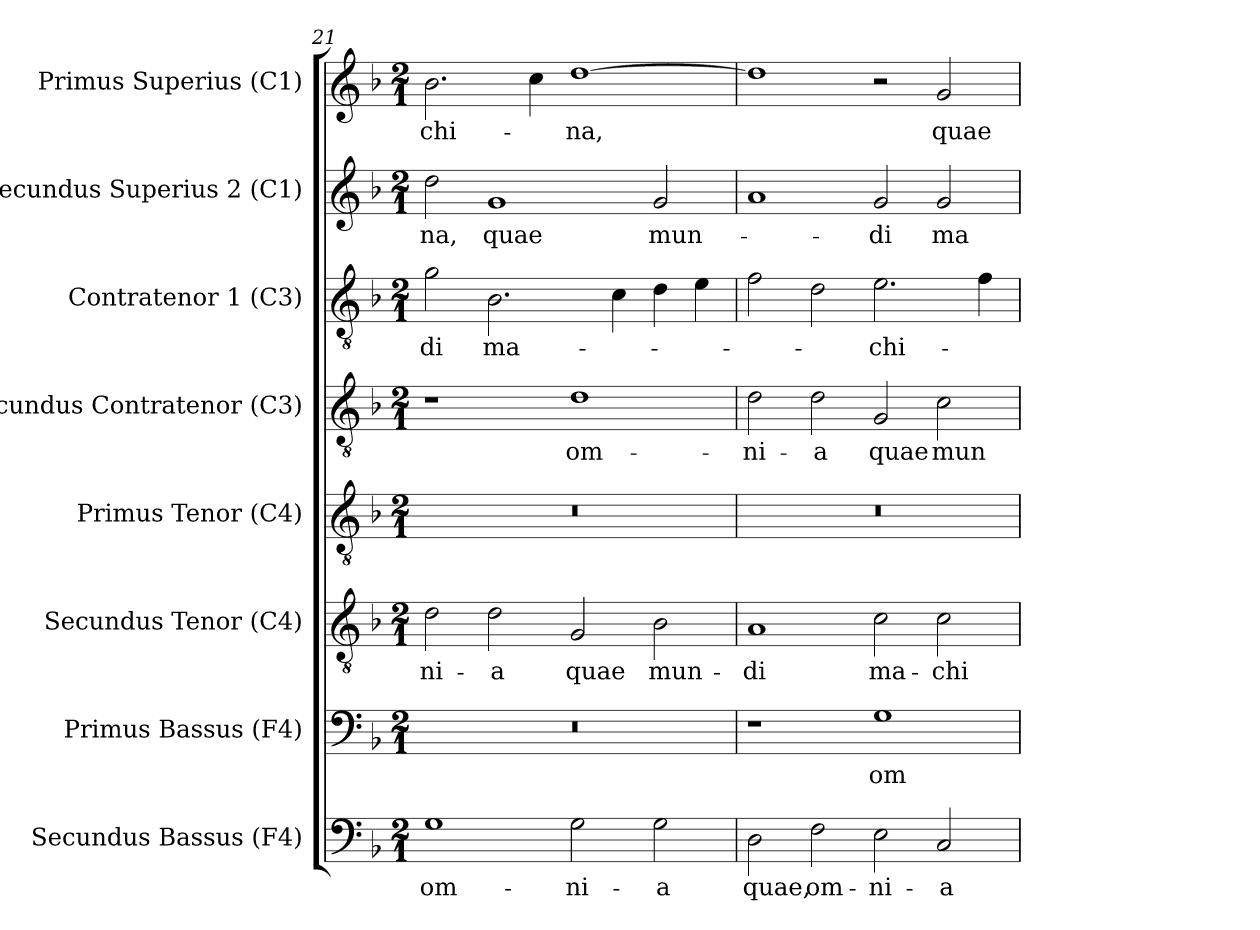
**kern	**text	**kern	**text	**kern	**text	**kern	**kern	**text	**kern	**text	**kern	**text	**kern	**text
*part8	*part8	*part7	*part7	*part6	*part6	*part5	*part4	*part4	*part3	*part3	*part2	*part2	*part1	*part1
*staff8	*staff8	*staff7	*staff7	*staff6	*staff6	*staff5	*staff4	*staff4	*staff3	*staff3	*staff2	*staff2	*staff1	*staff1
*I"Secundus Bassus (F4)	*	*I"Primus Bassus (F4)	*	*I"Secundus Tenor (C4)	*	*I"Primus Tenor (C4)	*I"Secundus  Contratenor (C3)	*	*I"Contratenor 1 (C3)	*	*I"Secundus Superius 2 (C1)	*	*I"Primus Superius (C1)	*
*I'B2	*	*I'B1	*	*I'T2	*	*I'T1	*I'A2	*	*I'A1	*	*I'C2	*	*I'C1	*
*clefF4	*	*clefF4	*	*clefGv2	*	*clefGv2	*clefGv2	*	*clefGv2	*	*clefG2	*	*clefG2	*
*	*	*	*	*	*	*ITrd7c12	*	*	*	*	*	*	*	*
*k[b-]	*	*k[b-]	*	*k[b-]	*	*k[b-]	*k[b-]	*	*k[b-]	*	*k[b-]	*	*k[b-]	*
*F:	*	*F:	*	*F:	*	*F:	*F:	*	*F:	*	*F:	*	*F:	*
*M2/1	*	*M2/1	*	*M2/1	*	*M2/1	*M2/1	*	*M2/1	*	*M2/1	*	*M2/1	*
=21	=21	=21	=21	=21	=21	=21	=21	=21	=21	=21	=21	=21	=21	=21
!	!LO:LY:b:color=#000000	!LO:N:vis=1	!	!	!	!	!	!	!	!	!	!	!	!
!	!	!	!	!	!LO:LY:b:color=#000000	!LO:N:vis=1	!	!	!	!	!	!	!	!
!	!	!	!	!	!	!	!	!	!	!LO:LY:b:color=#000000	!	!	!	!
!	!	!	!	!	!	!	!	!	!	!	!	!LO:LY:b:color=#000000	!	!
!	!	!	!	!	!	!	!	!	!	!	!	!	!	!LO:LY:b:color=#000000
1Gi	om-	0r	.	2di\	-ni-	0r	1r	.	2gi\	-di	2ddi\	-na,	2.b-i\	-chi-
!	!	!	!	!	!LO:LY:b:color=#000000	!	!	!	!	!	!	!	!	!
!	!	!	!	!	!	!	!	!	!	!LO:LY:b:color=#000000	!	!	!	!
!	!	!	!	!	!	!	!	!	!	!	!	!LO:LY:b:color=#000000	!	!
.	.	.	.	2di\	-a	.	.	.	2.B-i\	ma-	1gi	quae	.	.
.	.	.	.	.	.	.	.	.	.	.	.	.	4cci\	.
!	!LO:LY:b:color=#000000	!	!	!	!	!	!	!	!	!	!	!	!	!
!	!	!	!	!	!LO:LY:b:color=#000000	!	!	!	!	!	!	!	!	!
!	!	!	!	!	!	!	!	!LO:LY:b:color=#000000	!	!	!	!	!	!
!	!	!	!	!	!	!	!	!	!	!	!	!	!	!LO:LY:b:color=#000000
2Gi\	-ni-	.	.	2Gi/	quae	.	1di	om-	.	.	.	.	[1ddi	-na,
.	.	.	.	.	.	.	.	.	4ci\	.	.	.	.	.
!	!LO:LY:b:color=#000000	!	!	!	!	!	!	!	!	!	!	!	!	!
!	!	!	!	!	!LO:LY:b:color=#000000	!	!	!	!	!	!	!	!	!
!	!	!	!	!	!	!	!	!	!	!	!	!LO:LY:b:color=#000000	!	!
2Gi\	-a	.	.	2B-i\	mun-	.	.	.	4di\	.	2gi/	mun-	.	.
.	.	.	.	.	.	.	.	.	4ei\	.	.	.	.	.
=22	=22	=22	=22	=22	=22	=22	=22	=22	=22	=22	=22	=22	=22	=22
!	!LO:LY:b:color=#000000	!	!	!	!	!	!	!	!	!	!	!	!	!
!	!	!	!	!	!LO:LY:b:color=#000000	!LO:N:vis=1	!	!	!	!	!	!	!	!
!	!	!	!	!	!	!	!	!LO:LY:b:color=#000000	!	!	!	!	!	!
2Di\	quae,	1r	.	1Ai	-di	0r	2di\	-ni-	2fi\	.	1ai	.	1ddi]	.
!	!LO:LY:b:color=#000000	!	!	!	!	!	!	!	!	!	!	!	!	!
!	!	!	!	!	!	!	!	!LO:LY:b:color=#000000	!	!	!	!	!	!
2Fi\	om-	.	.	.	.	.	2di\	-a	2di\	.	.	.	.	.
!	!LO:LY:b:color=#000000	!	!	!	!	!	!	!	!	!	!	!	!	!
!	!	!	!LO:LY:b:color=#000000	!	!	!	!	!	!	!	!	!	!	!
!	!	!	!	!	!LO:LY:b:color=#000000	!	!	!	!	!	!	!	!	!
!	!	!	!	!	!	!	!	!LO:LY:b:color=#000000	!	!	!	!	!	!
!	!	!	!	!	!	!	!	!	!	!LO:LY:b:color=#000000	!	!	!	!
!	!	!	!	!	!	!	!	!	!	!	!	!LO:LY:b:color=#000000	!	!
2Ei\	-ni-	1Gi	om-	2ci\	ma-	.	2Gi/	quae	2.ei\	-chi-	2gi/	-di	2r	.
!	!LO:LY:b:color=#000000	!	!	!	!	!	!	!	!	!	!	!	!	!
!	!	!	!	!	!LO:LY:b:color=#000000	!	!	!	!	!	!	!	!	!
!	!	!	!	!	!	!	!	!LO:LY:b:color=#000000	!	!	!	!	!	!
!	!	!	!	!	!	!	!	!	!	!	!	!LO:LY:b:color=#000000	!	!
!	!	!	!	!	!	!	!	!	!	!	!	!	!	!LO:LY:b:color=#000000
2Ci/	-a	.	.	2ci\	-chi-	.	2ci\	mun-	.	.	2gi/	ma-	2gi/	quae
.	.	.	.	.	.	.	.	.	4fi\	.	.	.	.	.
=	=	=	=	=	=	=	=	=	=	=	=	=	=	=
*-	*-	*-	*-	*-	*-	*-	*-	*-	*-	*-	*-	*-	*-	*-
